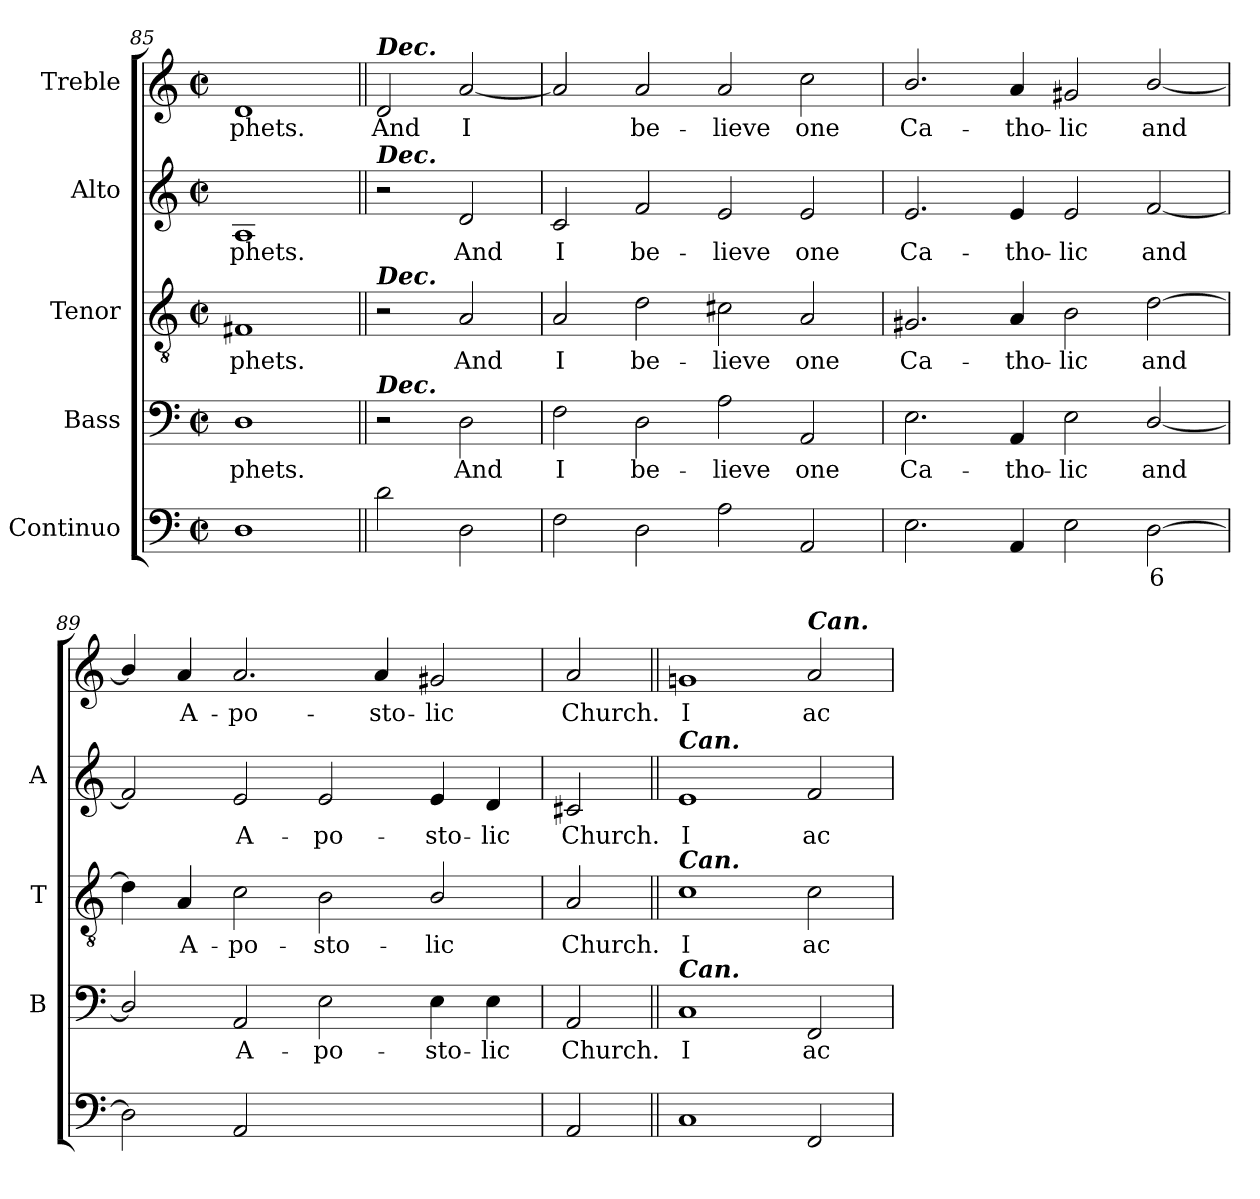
**kern	**text	**kern	**text	**kern	**text	**kern	**text	**kern	**text
*part5	*part5	*part4	*part4	*part3	*part3	*part2	*part2	*part1	*part1
*staff5	*staff5	*staff4	*staff4	*staff3	*staff3	*staff2	*staff2	*staff1	*staff1
*I"Continuo	*	*I"Bass	*	*I"Tenor	*	*I"Alto	*	*I"Treble	*
*	*	*I'B	*	*I'T	*	*I'A	*	*	*
!!LO:LB:g=z
*clefF4	*	*clefF4	*	*clefGv2	*	*clefG2	*	*clefG2	*
*k[]	*	*k[]	*	*k[]	*	*k[]	*	*k[]	*
*C:	*	*C:	*	*C:	*	*C:	*	*C:	*
*M4/2	*	*M4/2	*	*M4/2	*	*M4/2	*	*M4/2	*
*met(c|)	*	*met(c|)	*	*met(c|)	*	*met(c|)	*	*met(c|)	*
=85	=85	=85	=85	=85	=85	=85	=85	=85	=85
!	!	!	!LO:LY:b	!	!LO:LY:b	!	!LO:LY:b	!	!LO:LY:b
1D	.	1D	-phets.	1F#X	phets.	1A	-phets.	1d	phets.
=86||	=86||	=86||	=86||	=86||	=86||	=86||	=86||	=86||	=86||
!	!	!	!	!	!	!	!	!LO:TX:a:Bi:t=Dec.	!
!	!	!	!	!	!	!LO:TX:a:Bi:t=Dec.	!	!	!
!	!	!	!	!LO:TX:a:Bi:t=Dec.	!	!	!	!	!
!	!	!LO:TX:a:Bi:t=Dec.	!	!	!	!	!	!	!
!	!	!	!	!	!	!	!	!	!LO:LY:b
2d	.	2r	.	2r	.	2r	.	2d	And
!	!	!	!LO:LY:b	!	!LO:LY:b	!	!LO:LY:b	!	!LO:LY:b
2D	.	2D	And	2A	And	2d	And	[2a	I
=87	=87	=87	=87	=87	=87	=87	=87	=87	=87
!	!	!	!LO:LY:b	!	!LO:LY:b	!	!LO:LY:b	!	!
2F	.	2F	I	2A	I	2c	I	2a]	.
!	!	!	!LO:LY:b	!	!LO:LY:b	!	!LO:LY:b	!	!LO:LY:b
2D	.	2D	be-	2d	be-	2f	be-	2a	be-
!	!	!	!LO:LY:b	!	!LO:LY:b	!	!LO:LY:b	!	!LO:LY:b
2A	.	2A	-lieve	2c#X	-lieve	2e	-lieve	2a	-lieve
!	!	!	!LO:LY:b	!	!LO:LY:b	!	!LO:LY:b	!	!LO:LY:b
2AA	.	2AA	one	2A	one	2e	one	2cc	one
=88	=88	=88	=88	=88	=88	=88	=88	=88	=88
!	!	!	!LO:LY:b	!	!LO:LY:b	!	!LO:LY:b	!	!LO:LY:b
2.E	.	2.E	Ca-	2.G#X	Ca-	2.e	Ca-	2.b/	Ca-
!	!	!	!LO:LY:b	!	!LO:LY:b	!	!LO:LY:b	!	!LO:LY:b
4AA	.	4AA	-tho-	4A	-tho-	4e	-tho-	4a	-tho-
!	!	!	!LO:LY:b	!	!LO:LY:b	!	!LO:LY:b	!	!LO:LY:b
2E	.	2E	-lic	2B	-lic	2e	-lic	2g#X	-lic
!	!LO:LY:b	!	!LO:LY:b	!	!LO:LY:b	!	!LO:LY:b	!	!LO:LY:b
[2D	6	[2D/	and	[2d	and	[2f	and	[2b/	and
=89	=89	=89	=89	=89	=89	=89	=89	=89	=89
2D]	.	2D/]	.	4d]	.	2f]	.	4b/]	.
!	!	!	!	!	!LO:LY:b	!	!	!	!LO:LY:b
.	.	.	.	4A	A-	.	.	4a	A-
!	!	!	!LO:LY:b	!	!LO:LY:b	!	!LO:LY:b	!	!LO:LY:b
2AA	.	2AA	A-	2c	-po-	2e	A-	2.a	-po-
!	!LO:LY:b	!	!LO:LY:b	!	!LO:LY:b	!	!LO:LY:b	!	!
[2Eyy	4	2E	-po-	2B	-sto-	2e	-po-	.	.
!	!	!	!	!	!	!	!	!	!LO:LY:b
.	.	.	.	.	.	.	.	4a	-sto-
!	!LO:LY:b	!	!LO:LY:b	!	!LO:LY:b	!	!LO:LY:b	!	!LO:LY:b
2Eyy]	3	4E	-sto-	2B/	-lic	4e	-sto-	2g#X	-lic
!	!	!	!LO:LY:b	!	!	!	!LO:LY:b	!	!
.	.	4E	-lic	.	.	4d	-lic	.	.
=90	=90	=90	=90	=90	=90	=90	=90	=90	=90
!	!	!	!LO:LY:b	!	!LO:LY:b	!	!LO:LY:b	!	!LO:LY:b
2AA	.	2AA	Church.	2A	Church.	2c#X	Church.	2a	Church.
=91||	=91||	=91||	=91||	=91||	=91||	=91||	=91||	=91||	=91||
!	!	!	!	!	!	!LO:TX:a:Bi:t=Can.	!	!	!
!	!	!	!	!LO:TX:a:Bi:t=Can.	!	!	!	!	!
!	!	!LO:TX:a:Bi:t=Can.	!	!	!	!	!	!	!
!	!	!	!LO:LY:b	!	!LO:LY:b	!	!LO:LY:b	!	!LO:LY:b
1C	.	1C	I	1c	I	1e	I	1gn	I
!	!	!	!	!	!	!	!	!LO:TX:a:Bi:t=Can.	!
!	!	!	!LO:LY:b	!	!LO:LY:b	!	!LO:LY:b	!	!LO:LY:b
2FF	.	2FF	ac-	2c	ac-	2f	ac-	2a	ac-
=	=	=	=	=	=	=	=	=	=
*-	*-	*-	*-	*-	*-	*-	*-	*-	*-
